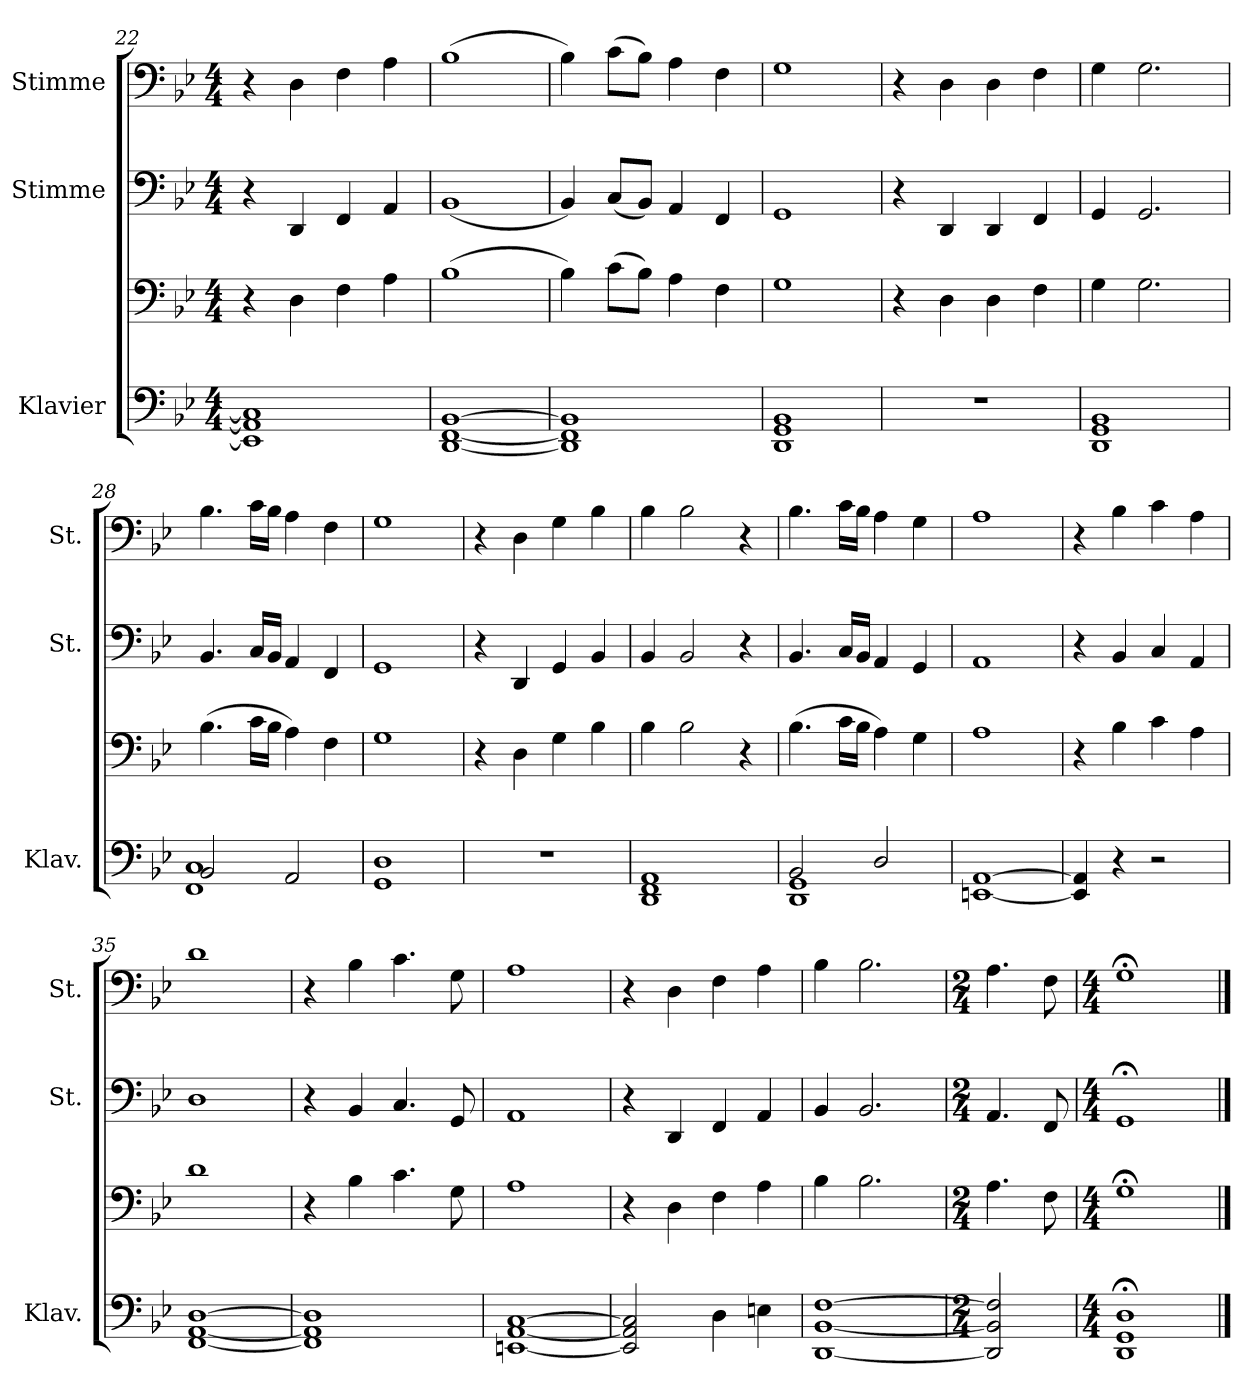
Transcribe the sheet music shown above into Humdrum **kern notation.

**kern	**kern	**kern	**kern
*part3	*part3	*part2	*part1
*staff4	*staff3	*staff2	*staff1
*I"Klavier	*	*I"Stimme	*I"Stimme
*I'Klav.	*	*I'St.	*I'St.
*clefF4	*clefF4	*clefF4	*clefF4
*k[b-e-]	*k[b-e-]	*k[b-e-]	*k[b-e-]
*M4/4	*M4/4	*M4/4	*M4/4
=22	=22	=22	=22
1EE] 1AA] 1C]	4r	4r	4r
.	4D\	4DD/	4D\
.	4F\	4FF/	4F\
.	4A\	4AA/	4A\
=23	=23	=23	=23
[1DD [1FF [1BB-	(1B-	(1BB-	(1B-
=24	=24	=24	=24
1DD] 1FF] 1BB-]	4B-\)	4BB-/)	4B-\)
.	(8c\L	(8C/L	(8c\L
.	8B-\J)	8BB-/J)	8B-\J)
.	4A\	4AA/	4A\
.	4F\	4FF/	4F\
=25	=25	=25	=25
1DD 1GG 1BB-	1G	1GG	1G
=26	=26	=26	=26
1r	4r	4r	4r
.	4D\	4DD/	4D\
.	4D\	4DD/	4D\
.	4F\	4FF/	4F\
=27	=27	=27	=27
1DD 1GG 1BB-	4G\	4GG/	4G\
.	2.G\	2.GG/	2.G\
=28	=28	=28	=28
*^	*	*	*
2BB-/	1FF 1C	(4.B-\	4.BB-/	4.B-\
.	.	16c\LL	16C/LL	16c\LL
.	.	16B-\JJ	16BB-/JJ	16B-\JJ
2AA/	.	4A\)	4AA/	4A\
.	.	4F\	4FF/	4F\
*v	*v	*	*	*
!!LO:PB:g=z
=29	=29	=29	=29
1GG 1D	1G	1GG	1G
=30	=30	=30	=30
1r	4r	4r	4r
.	4D\	4DD/	4D\
.	4G\	4GG/	4G\
.	4B-\	4BB-/	4B-\
=31	=31	=31	=31
1DD 1FF 1AA	4B-\	4BB-/	4B-\
.	2B-\	2BB-/	2B-\
.	4r	4r	4r
=32	=32	=32	=32
*^	*	*	*
2BB-/	1DD 1GG	(4.B-\	4.BB-/	4.B-\
.	.	16c\LL	16C/LL	16c\LL
.	.	16B-\JJ	16BB-/JJ	16B-\JJ
2D/	.	4A\)	4AA/	4A\
.	.	4G\	4GG/	4G\
*v	*v	*	*	*
=33	=33	=33	=33
[1EEn [1AA	1A	1AA	1A
=34	=34	=34	=34
4EE/] 4AA/]	4r	4r	4r
4r	4B-\	4BB-/	4B-\
2r	4c\	4C/	4c\
.	4A\	4AA/	4A\
=35	=35	=35	=35
[1FF [1AA [1D	1d	1D	1d
=36	=36	=36	=36
1FF] 1AA] 1D]	4r	4r	4r
.	4B-\	4BB-/	4B-\
.	4.c\	4.C/	4.c\
.	8G\	8GG/	8G\
=37	=37	=37	=37
[1EEn [1AA [1C	1A	1AA	1A
=38	=38	=38	=38
2EE/] 2AA/] 2C/]	4r	4r	4r
.	4D\	4DD/	4D\
4D\	4F\	4FF/	4F\
4En\	4A\	4AA/	4A\
!!LO:LB:g=z
=39	=39	=39	=39
[1DD [1BB- [1F	4B-\	4BB-/	4B-\
.	2.B-\	2.BB-/	2.B-\
=40	=40	=40	=40
*M2/4	*M2/4	*M2/4	*M2/4
2DD/] 2BB-/] 2F/]	4.A\	4.AA/	4.A\
.	8F\	8FF/	8F\
=41	=41	=41	=41
*M4/4	*M4/4	*M4/4	*M4/4
1DD;< 1GG;< 1D;<	1G;<	1GG;<	1G;<
==	==	==	==
*-	*-	*-	*-
